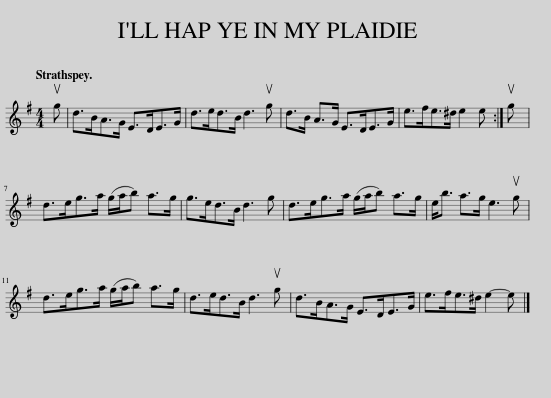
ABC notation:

X:1
L:1/8
Q:1/4=120
M:4/4
I:linebreak $
K:G
V:1 treble
V:1
 ug | d>BA>G E>DE>G | d>ed>B d3 ug | d>B A>G E>DE>G | e>fe>^d e2 e :| %5
 ug |$ d>eg>a (g/a/b) a>g | g>ed>B d3 g | d>eg>a (g/a/b) a>g | e<b a>g e3 ug |$ %10
 d>eg>a (g/a/b) a>g | d>ed>B d3 ug | d>BA>G E>DE>G | e>fe>^d e2- e |] %14
